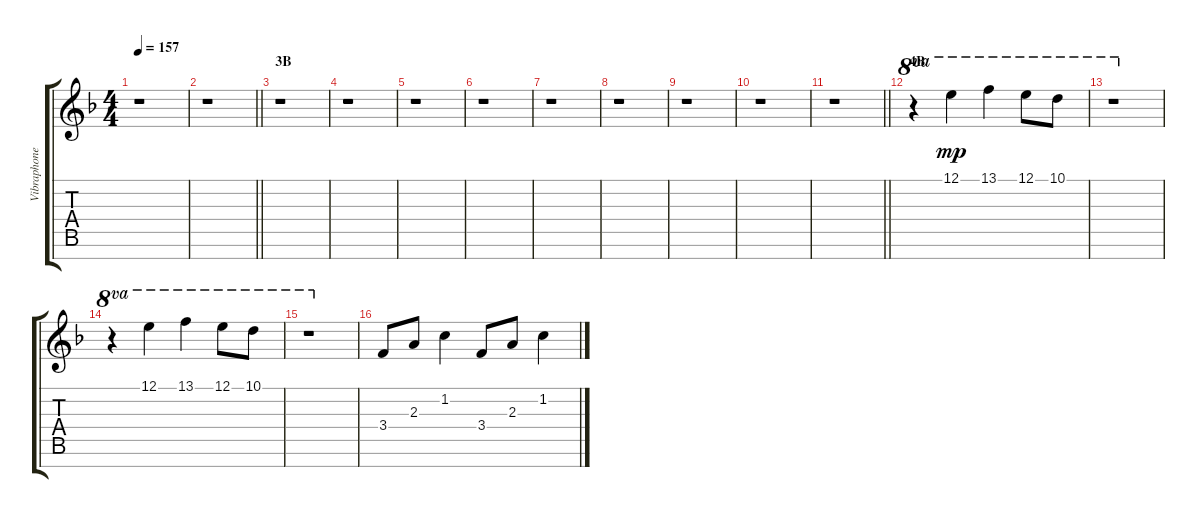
\track ("Vibraphone" "Vibraphone") {instrument vibraphone}
\staff {score tabs}
\tuning (E5 B4 G4 D4 A3 E3 B2) {hide}
\ts (4 4)
\tempo 157
\clef g2
\ks f
r.1{dy mp} |
\barLineRight lightlight
r.1 |
\section ("" "3B")
r.1 |
r.1 |
r.1 |
r.1 |
r.1 |
r.1 |
r.1 |
r.1 |
\barLineRight lightlight
r.1 |
\section ("" "4B")
r.4{ot 8va} 12.1.4{ot 8va} 13.1.4{ot 8va} 12.1.8{ot 8va} 10.1.8{ot 8va} |
r.1{ot 8va} |
r.4{ot 8va} 12.1.4{ot 8va} 13.1.4{ot 8va} 12.1.8{ot 8va} 10.1.8{ot 8va} |
r.1{ot 8va} |
3.4.8 2.3.8 1.2.4 3.4.8 2.3.8 1.2.4
